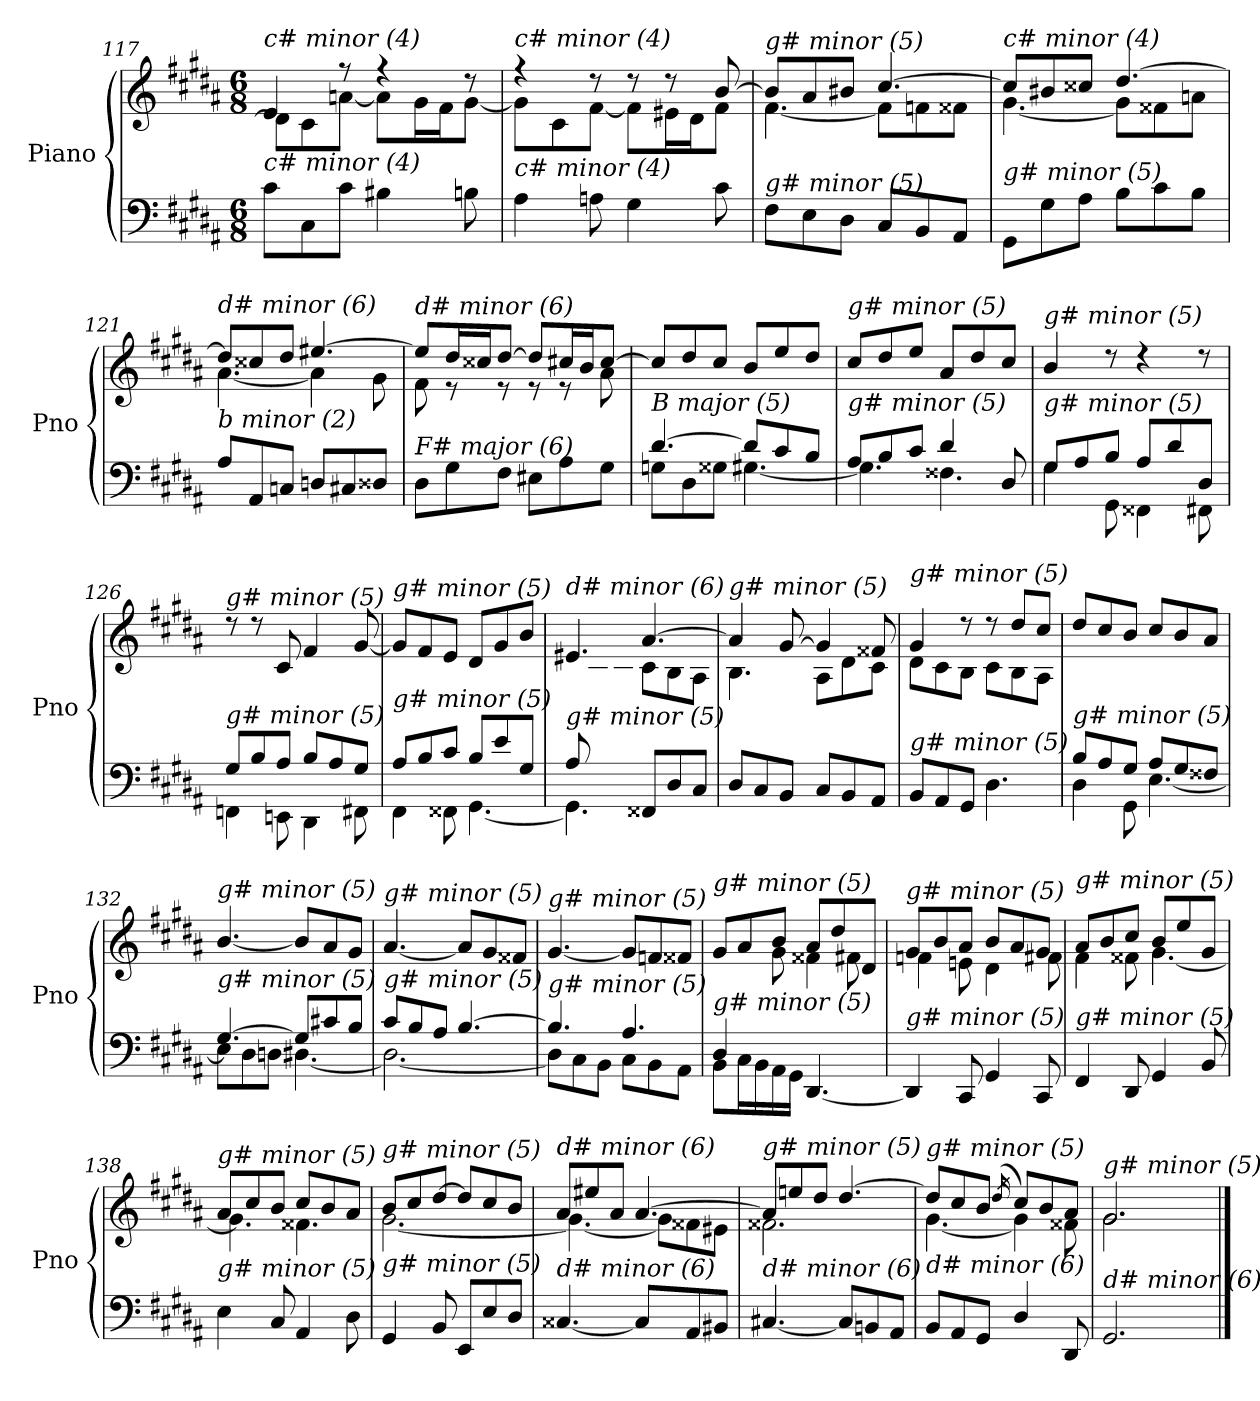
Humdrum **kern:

**kern	**kern
*part1	*part1
*staff2	*staff1
*I"Piano	*
*I'Pno	*
*clefF4	*clefG2
*k[f#c#g#d#a#]	*k[f#c#g#d#a#]
*M6/8	*M6/8
=117	=117
*	*^
!	!LO:TX:i:t=c# minor (4)	!
!LO:TX:i:t=c# minor (4)	!	!
8c#\L	4e/	8d#\L]
8C#\	.	8c#\
8c#\J	8r	[8an\J
4B#X\	4r	8a\L]
.	.	16g#\L
.	.	16f#\J
8Bn\	8r	[8g#\J
=118	=118	=118
!	!LO:TX:i:t=c# minor (4)	!
!LO:TX:i:t=c# minor (4)	!	!
4A#\	4r	8g#\L]
.	.	8c#\
8An\	8r	[8f#\J
4G#\	8r	8f#\L]
.	8r	16e#Xi\L
.	.	16d#\J
8c#\	[8b/	8f#j\J
=119	=119	=119
!	!LO:TX:i:t=g# minor (5)	!
!LO:TX:i:t=g# minor (5)	!	!
8F#\L	8b/L]	[4.f#\
8E\	8a#/	.
8D#\J	8b#Xi/J	.
8C#/L	[4.cc#/	8f#\L]
8BB/	.	8fnj\
8AA#/J	.	8f##X\J
=120	=120	=120
!	!LO:TX:i:t=c# minor (4)	!
!LO:TX:i:t=g# minor (5)	!	!
8GG#\L	8cc#/L]	[4.g#\
8G#\	8b#X/	.
8A#\J	8cc##Xi/J	.
8B\L	[4.dd#/	8g#\L]
8c#\	.	8f##X\
8B\J	.	8anj\J
!!LO:PB:g=z	!!
=121	=121	=121
!	!LO:TX:i:t=d# minor (6)	!
!LO:TX:i:t=b minor (2)	!	!
8A#/L	8dd#/L]	[4.a#\
8AA#/	8cc##X/	.
8Cnj/J	8dd#/J	.
8Dnj/L	[4.ee#X/	4a#\]
8C#j/	.	.
8D##j/J	.	8g#\
=122	=122	=122
!	!LO:TX:i:t=d# minor (6)	!
!LO:TX:i:t=F# major (6)	!	!
8D#\L	8ee#/L]	8f#\
8G#\	16dd#/L	8r
.	16cc##Xi/J	.
8F#\J	[8dd#/J	8r
8E#X\L	8dd#/L]	8r
8A#\	16cc#X/L	8r
.	16b/J	.
8G#\J	[8cc#/J	8a#\
=123	=123	=123
*^	*	*
!	!	!LO:TX:i:t=g# minor (5)	!
!LO:TX:i:t=B major (5)	!	!	!
*	*	*v	*v
[4.d#/	8Gnj\L	8cc#/L]
.	8D#\	8dd#/
.	8G##j\J	8cc#/J
8d#/L]	[4.G#\	8b/L
8c#/	.	8ee/
8B/J	.	8dd#/J
=124	=124	=124
!	!	!LO:TX:i:t=g# minor (5)
!LO:TX:i:t=g# minor (5)	!	!
8A#/L	4.G#\]	8cc#/L
8B/	.	8dd#/
8c#/J	.	8ee/J
4d#/	4.F##X\	8a#/L
.	.	8dd#/
8D#/	.	8cc#/J
=125	=125	=125
!	!	!LO:TX:i:t=g# minor (5)
!LO:TX:i:t=g# minor (5)	!	!
8G#/L	4G#\	4b/
8A#/	.	.
8B/J	8GG#\	8rdd
8A#/L	4FF##X\	4rdd
8d#/	.	.
8D#/J	8FF#X\	8rdd
!!LO:LB:g=z
=126	=126	=126
!	!	!LO:TX:i:t=g# minor (5)
!LO:TX:i:t=g# minor (5)	!	!
8G#/L	4FFnj\	8rdd
8B/	.	8rdd
8A#/J	8EEn\	8c#/
8B/L	4DD#\	4f#/
8A#/	.	.
8G#/J	8FF#Xj\	[8g#/
=127	=127	=127
!	!	!LO:TX:i:t=g# minor (5)
!LO:TX:i:t=g# minor (5)	!	!
8A#/L	4FF#\	8g#/L]
8B/	.	8f#/
8c#/J	8FF##X\	8e/J
8B/L	[4.GG#\	8d#/L
8e/	.	8g#/
8G#/J	.	8b/J
=128	=128	=128
*	*	*^
!	!	!LO:TX:i:t=d# minor (6)	!
!LO:TX:i:t=g# minor (5)	!	!	!
8A#/L	4.GG#\]	4.e#X/	8ryy
2ryy	.	.	8c#\
.	.	.	8B\J
.	8FF##X/L	[4.a#/	8c#\L
.	8D#/	.	8B\
8ryy	8C#/J	.	8A#\J
=129	=129	=129	=129
!	!	!LO:TX:i:t=g# minor (5)	!
!LO:TX:i:t=g# minor (5)	!	!	!
*v	*v	*	*
8D#/L	4a#/]	4.B\
8C#/	.	.
8BB/J	[8g#/	.
8C#/L	4g#/]	8A#\L
8BB/	.	8d#\
8AA#/J	8f##X/	8c#\J
=130	=130	=130
!	!LO:TX:i:t=g# minor (5)	!
!LO:TX:i:t=g# minor (5)	!	!
8BB/L	4g#/	8d#\L
8AA#/	.	8c#\
8GG#/J	8r	8B\J
4.D#\	8r	8c#\L
.	8dd#/L	8B\
.	8cc#/J	8A#\J
=131	=131	=131
*^	*	*
!	!	!LO:TX:i:t=g# minor (5)	!
!LO:TX:i:t=g# minor (5)	!	!	!
*	*	*v	*v
8B/L	4D#\	8dd#/L
8A#/	.	8cc#/
8G#/J	8GG#\	8b/J
8A#/L	[4.E\	8cc#/L
8G#/	.	8b/
8F##X/J	.	8a#/J
!!LO:LB:g=z
=132	=132	=132
!	!	!LO:TX:i:t=g# minor (5)
!LO:TX:i:t=g# minor (5)	!	!
[4.G#/	8E\L]	[4.b/
.	8D#\	.
.	8Dnj\J	.
8G#/L]	[4.D#\	8b/L]
8c#X/	.	8a#/
8B/J	.	8g#/J
=133	=133	=133
!	!	!LO:TX:i:t=g# minor (5)
!LO:TX:i:t=g# minor (5)	!	!
8c#/L	2.D#\_	[4.a#/
8B/	.	.
8A#/J	.	.
[4.B/	.	8a#/L]
.	.	8g#/
.	.	8f##X/J
=134	=134	=134
!	!	!LO:TX:i:t=g# minor (5)
!LO:TX:i:t=g# minor (5)	!	!
4.B/]	8D#\L]	[4.g#/
.	8C#\	.
.	8BB\J	.
4.A#/	8C#\L	8g#/L]
.	8BB\	8fnj/
.	8AA#\J	8f##X/J
=135	=135	=135
*	*	*^
!	!	!LO:TX:i:t=g# minor (5)	!
!LO:TX:i:t=g# minor (5)	!	!	!
4D#/	8BB\L	8g#/L	4ryy
.	16C#\L	8a#/	.
.	16BB\	.	.
2ryy	16AA#\	8b/J	8g#\
.	16GG#\JJ	.	.
.	[4.DD#/	8a#/L	4f##X\
.	.	8dd#/	.
.	.	8d#/J	8f#X\
*v	*v	*	*
=136	=136	=136
!	!LO:TX:i:t=g# minor (5)	!
!LO:TX:i:t=g# minor (5)	!	!
4DD#/]	8g#/L	4fnj\
.	8b/	.
8CC#/	8a#/J	8en\
4GG#/	8b/L	4d#\
.	8a#/	.
8CC#/	8g#/J	8f#Xj\
=137	=137	=137
!	!LO:TX:i:t=g# minor (5)	!
!LO:TX:i:t=g# minor (5)	!	!
4FF#/	8a#/L	4f#\
.	8b/	.
8DD#/	8cc#/J	8f##X\
4GG#/	8b/L	[4.g#\
.	8ee/	.
8BB/	8g#/J	.
!!LO:LB:g=z	!!
=138	=138	=138
!	!LO:TX:i:t=g# minor (5)	!
!LO:TX:i:t=g# minor (5)	!	!
4E\	8a#/L	4.g#\]
.	8cc#/	.
8C#/	8b/J	.
4AA#/	8cc#/L	4.f##X\
.	8b/	.
8D#\	8a#/J	.
=139	=139	=139
!	!LO:TX:i:t=g# minor (5)	!
!LO:TX:i:t=g# minor (5)	!	!
4GG#/	8b/L	[2.g#\
.	8cc#/	.
8BB/	[8dd#/J	.
8EE/L	8dd#/L]	.
8E/	8cc#/	.
8D#/J	8b/J	.
=140	=140	=140
!	!LO:TX:i:t=d# minor (6)	!
!LO:TX:i:t=d# minor (6)	!	!
[4.C##X/	8a#/L	4.g#\_
.	8ee#X/	.
.	8a#/J	.
8C##/L]	[4.a#/	8g#\L]
8AA#/	.	8f##X\
8BB#Xi/J	.	8e#X\J
=141	=141	=141
!	!LO:TX:i:t=g# minor (5)	!
!LO:TX:i:t=d# minor (6)	!	!
[4.C#X/	8a#/L]	2.f##X\
.	8een/	.
.	8dd#/J	.
8C#/L]	[4.dd#/	.
8BBn/	.	.
8AA#/J	.	.
=142	=142	=142
!	!LO:TX:i:t=g# minor (5)	!
!LO:TX:i:t=d# minor (6)	!	!
8BB/L	8dd#/L]	[4.g#\
8AA#/	8cc#/	.
8GG#/J	8b/J	.
.	(>16qdd#/	.
4D#/	8cc#/L)	4g#\]
.	8b/	.
8DD#/	8a#/J	8f##X\
=143	=143	=143
!	!LO:TX:i:t=g# minor (5)	!
!LO:TX:i:t=d# minor (6)	!	!
2.GG#/	2.g#/	2.g#\
*	*v	*v
==	==
*-	*-
